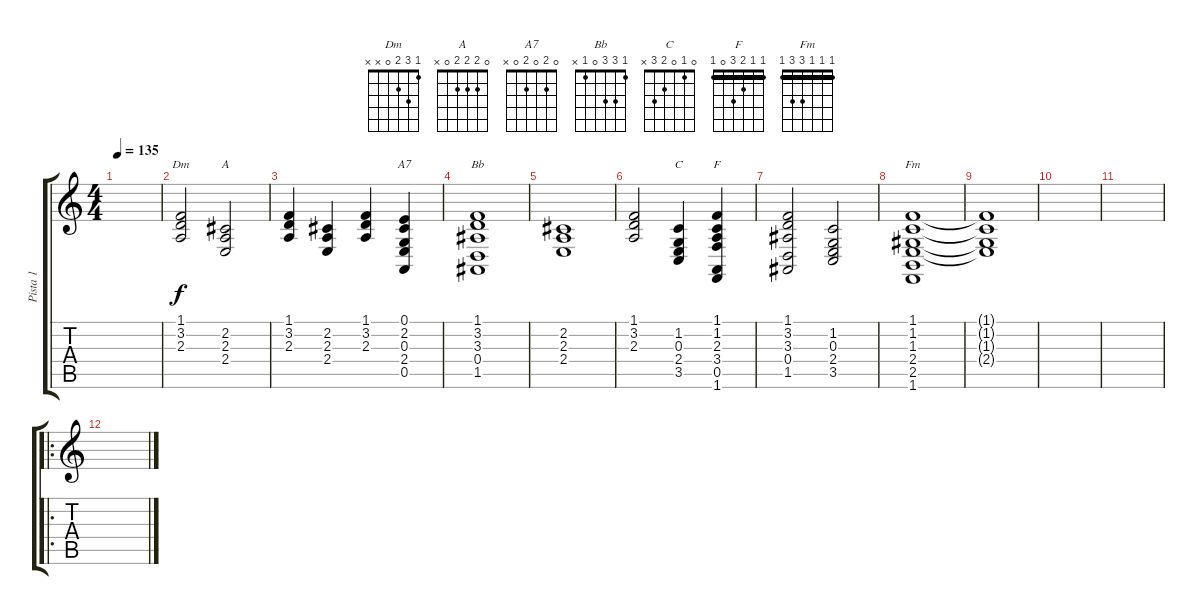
\track ("Pista 1" "Pista 1") {instrument synthbrass2}
\staff {score tabs}
\tuning (E4 B3 G3 D3 A2 E2) {hide}
\chord ("Dm" 1 3 2 0 x x)
\chord ("A" 0 2 2 2 0 x)
\chord ("A7" 0 2 0 2 0 x)
\chord ("Bb" 1 3 3 0 1 x)
\chord ("C" 0 1 0 2 3 x)
\chord ("F" 1 1 2 3 0 1) {barre 1}
\chord ("Fm" 1 1 1 3 3 1) {barre 1}
\ts (4 4)
\tempo 135
\clef g2
\ks c
|
(1.1 3.2 2.3).2{ch "Dm"} (2.2 2.3 2.4).2{ch "A"} |
(1.1 3.2 2.3).4 (2.2 2.3 2.4).4 (1.1 3.2 2.3).4 (0.1 2.2 0.3 2.4 0.5).4{ch "A7"} |
(1.1 3.2 3.3 0.4 1.5).1{ch "Bb"} |
(2.2 2.3 2.4).1 |
(1.1 3.2 2.3).2 (1.2 0.3 2.4 3.5).4{ch "C"} (1.1 1.2 2.3 3.4 0.5 1.6).4{ch "F"} |
(1.1 3.2 3.3 0.4 1.5).2 (1.2 0.3 2.4 3.5).2 |
(1.1 1.2 1.3 2.4 2.5 1.6).1{ch "Fm"} |
(1.1{t} 1.2{t} 1.3{t} 2.4{t}).1 |
|
|
\ro
